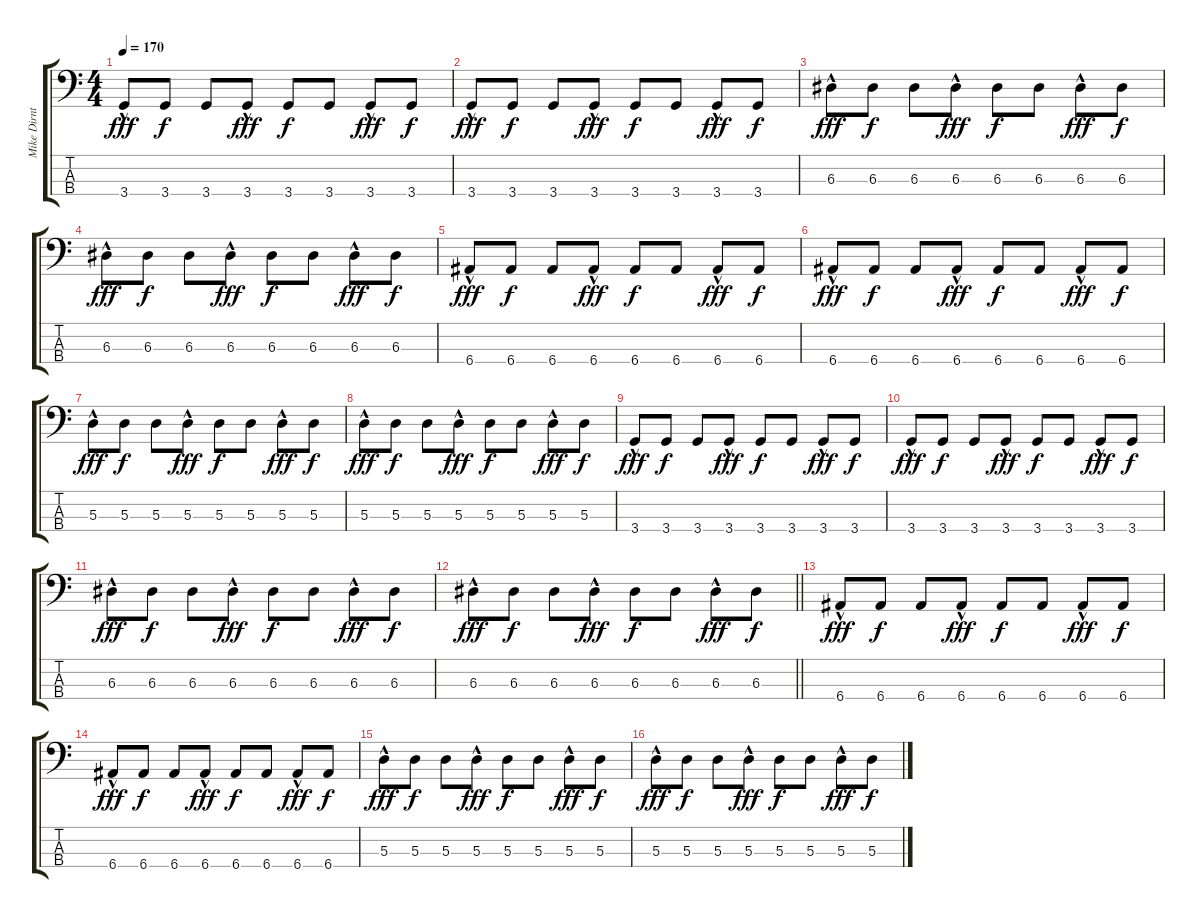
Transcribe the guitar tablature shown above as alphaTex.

\track ("Mike Dirnt" "Mike Dirnt") {instrument electricbasspick}
\staff {score tabs}
\tuning (G2 D2 A1 E1) {hide}
\ts (4 4)
\tempo 170
\clef f4
\ks c
3.4{hac}.8{dy fff} 3.4.8{dy f} 3.4.8 3.4{hac}.8{dy fff} 3.4.8{dy f} 3.4.8 3.4{hac}.8{dy fff} 3.4.8{dy f} |
3.4{hac}.8{dy fff} 3.4.8{dy f} 3.4.8 3.4{hac}.8{dy fff} 3.4.8{dy f} 3.4.8 3.4{hac}.8{dy fff} 3.4.8{dy f} |
6.3{hac}.8{dy fff} 6.3.8{dy f} 6.3.8 6.3{hac}.8{dy fff} 6.3.8{dy f} 6.3.8 6.3{hac}.8{dy fff} 6.3.8{dy f} |
6.3{hac}.8{dy fff} 6.3.8{dy f} 6.3.8 6.3{hac}.8{dy fff} 6.3.8{dy f} 6.3.8 6.3{hac}.8{dy fff} 6.3.8{dy f} |
6.4{hac}.8{dy fff} 6.4.8{dy f} 6.4.8 6.4{hac}.8{dy fff} 6.4.8{dy f} 6.4.8 6.4{hac}.8{dy fff} 6.4.8{dy f} |
6.4{hac}.8{dy fff} 6.4.8{dy f} 6.4.8 6.4{hac}.8{dy fff} 6.4.8{dy f} 6.4.8 6.4{hac}.8{dy fff} 6.4.8{dy f} |
5.3{hac}.8{dy fff} 5.3.8{dy f} 5.3.8 5.3{hac}.8{dy fff} 5.3.8{dy f} 5.3.8 5.3{hac}.8{dy fff} 5.3.8{dy f} |
5.3{hac}.8{dy fff} 5.3.8{dy f} 5.3.8 5.3{hac}.8{dy fff} 5.3.8{dy f} 5.3.8 5.3{hac}.8{dy fff} 5.3.8{dy f} |
3.4{hac}.8{dy fff} 3.4.8{dy f} 3.4.8 3.4{hac}.8{dy fff} 3.4.8{dy f} 3.4.8 3.4{hac}.8{dy fff} 3.4.8{dy f} |
3.4{hac}.8{dy fff} 3.4.8{dy f} 3.4.8 3.4{hac}.8{dy fff} 3.4.8{dy f} 3.4.8 3.4{hac}.8{dy fff} 3.4.8{dy f} |
6.3{hac}.8{dy fff} 6.3.8{dy f} 6.3.8 6.3{hac}.8{dy fff} 6.3.8{dy f} 6.3.8 6.3{hac}.8{dy fff} 6.3.8{dy f} |
\barLineRight lightlight
6.3{hac}.8{dy fff} 6.3.8{dy f} 6.3.8 6.3{hac}.8{dy fff} 6.3.8{dy f} 6.3.8 6.3{hac}.8{dy fff} 6.3.8{dy f} |
6.4{hac}.8{dy fff} 6.4.8{dy f} 6.4.8 6.4{hac}.8{dy fff} 6.4.8{dy f} 6.4.8 6.4{hac}.8{dy fff} 6.4.8{dy f} |
6.4{hac}.8{dy fff} 6.4.8{dy f} 6.4.8 6.4{hac}.8{dy fff} 6.4.8{dy f} 6.4.8 6.4{hac}.8{dy fff} 6.4.8{dy f} |
5.3{hac}.8{dy fff} 5.3.8{dy f} 5.3.8 5.3{hac}.8{dy fff} 5.3.8{dy f} 5.3.8 5.3{hac}.8{dy fff} 5.3.8{dy f} |
5.3{hac}.8{dy fff} 5.3.8{dy f} 5.3.8 5.3{hac}.8{dy fff} 5.3.8{dy f} 5.3.8 5.3{hac}.8{dy fff} 5.3.8{dy f}
